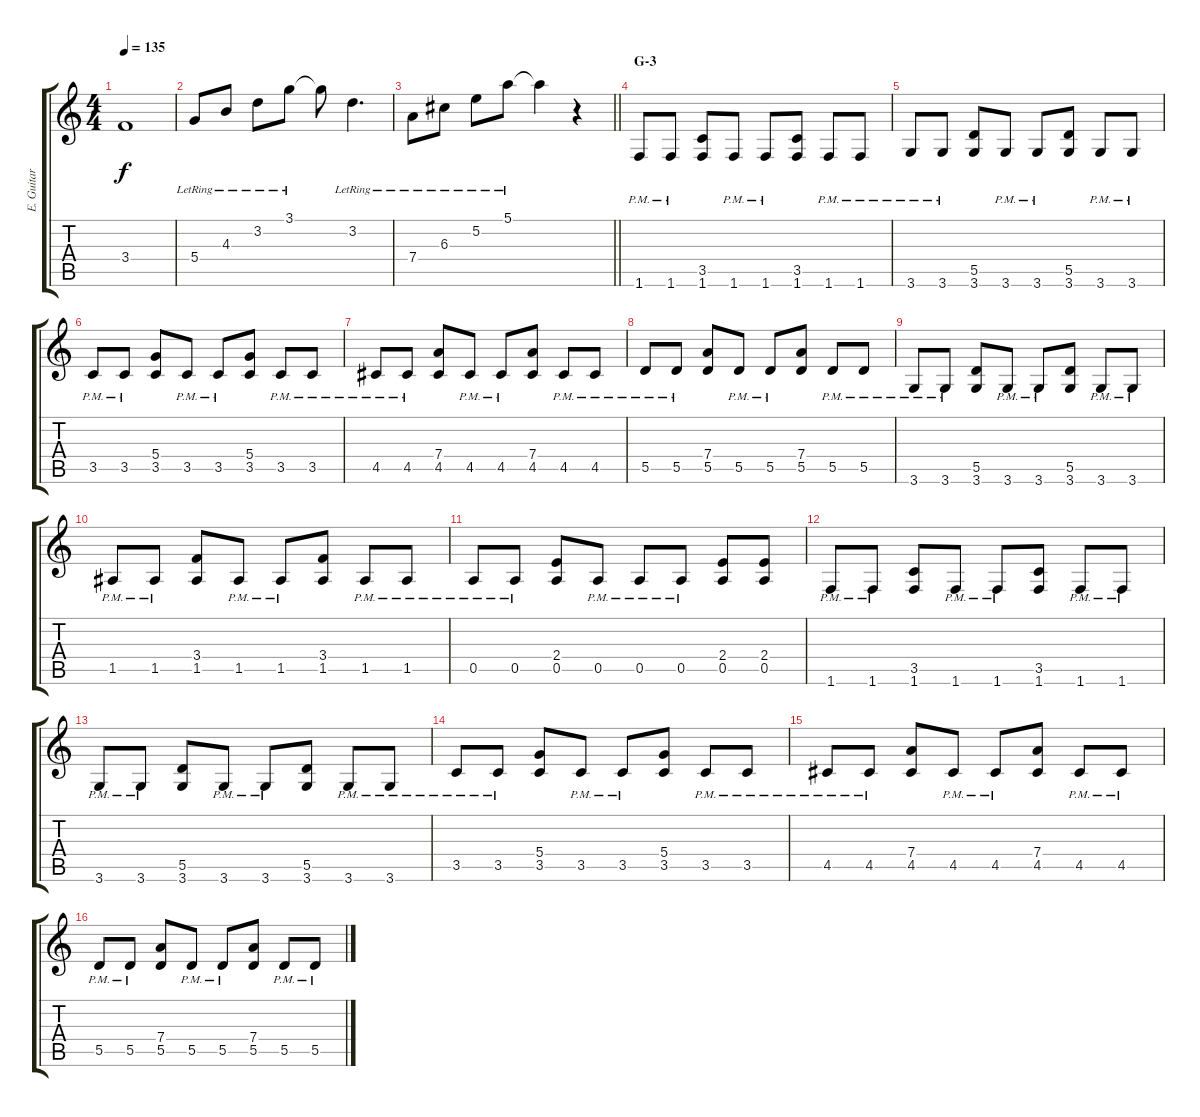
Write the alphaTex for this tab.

\track ("E. Guitar II" "E. Guitar ") {instrument overdrivenguitar}
\staff {score tabs}
\tuning (E4 B3 G3 D3 A2 E2) {hide}
\ts (4 4)
\tempo 135
\clef g2
\ks c
3.4.1{dy f} |
5.4{lr}.8 4.3{lr}.8 3.2{lr}.8 3.1{lr}.8 3.1{t}.8 3.2{lr}.4{d} |
\barLineRight lightlight
7.4{lr}.8 6.3{lr}.8 5.2{lr}.8 5.1{lr}.8 5.1{t}.4 r.4 |
\section ("" "G-3")
1.6{pm}.8 1.6{pm}.8 (3.5 1.6).8 1.6{pm}.8 1.6{pm}.8 (3.5 1.6).8 1.6{pm}.8 1.6{pm}.8 |
3.6{pm}.8 3.6{pm}.8 (5.5 3.6).8 3.6{pm}.8 3.6{pm}.8 (5.5 3.6).8 3.6{pm}.8 3.6{pm}.8 |
3.5{pm}.8 3.5{pm}.8 (5.4 3.5).8 3.5{pm}.8 3.5{pm}.8 (5.4 3.5).8 3.5{pm}.8 3.5{pm}.8 |
4.5{pm}.8 4.5{pm}.8 (7.4 4.5).8 4.5{pm}.8 4.5{pm}.8 (7.4 4.5).8 4.5{pm}.8 4.5{pm}.8 |
5.5{pm}.8 5.5{pm}.8 (7.4 5.5).8 5.5{pm}.8 5.5{pm}.8 (7.4 5.5).8 5.5{pm}.8 5.5{pm}.8 |
3.6{pm}.8 3.6{pm}.8 (5.5 3.6).8 3.6{pm}.8 3.6{pm}.8 (5.5 3.6).8 3.6{pm}.8 3.6{pm}.8 |
1.5{pm}.8 1.5{pm}.8 (3.4 1.5).8 1.5{pm}.8 1.5{pm}.8 (3.4 1.5).8 1.5{pm}.8 1.5{pm}.8 |
0.5{pm}.8 0.5{pm}.8 (2.4 0.5).8 0.5{pm}.8 0.5{pm}.8 0.5{pm}.8 (2.4 0.5).8 (2.4 0.5).8 |
1.6{pm}.8 1.6{pm}.8 (3.5 1.6).8 1.6{pm}.8 1.6{pm}.8 (3.5 1.6).8 1.6{pm}.8 1.6{pm}.8 |
3.6{pm}.8 3.6{pm}.8 (5.5 3.6).8 3.6{pm}.8 3.6{pm}.8 (5.5 3.6).8 3.6{pm}.8 3.6{pm}.8 |
3.5{pm}.8 3.5{pm}.8 (5.4 3.5).8 3.5{pm}.8 3.5{pm}.8 (5.4 3.5).8 3.5{pm}.8 3.5{pm}.8 |
4.5{pm}.8 4.5{pm}.8 (7.4 4.5).8 4.5{pm}.8 4.5{pm}.8 (7.4 4.5).8 4.5{pm}.8 4.5{pm}.8 |
5.5{pm}.8 5.5{pm}.8 (7.4 5.5).8 5.5{pm}.8 5.5{pm}.8 (7.4 5.5).8 5.5{pm}.8 5.5{pm}.8
